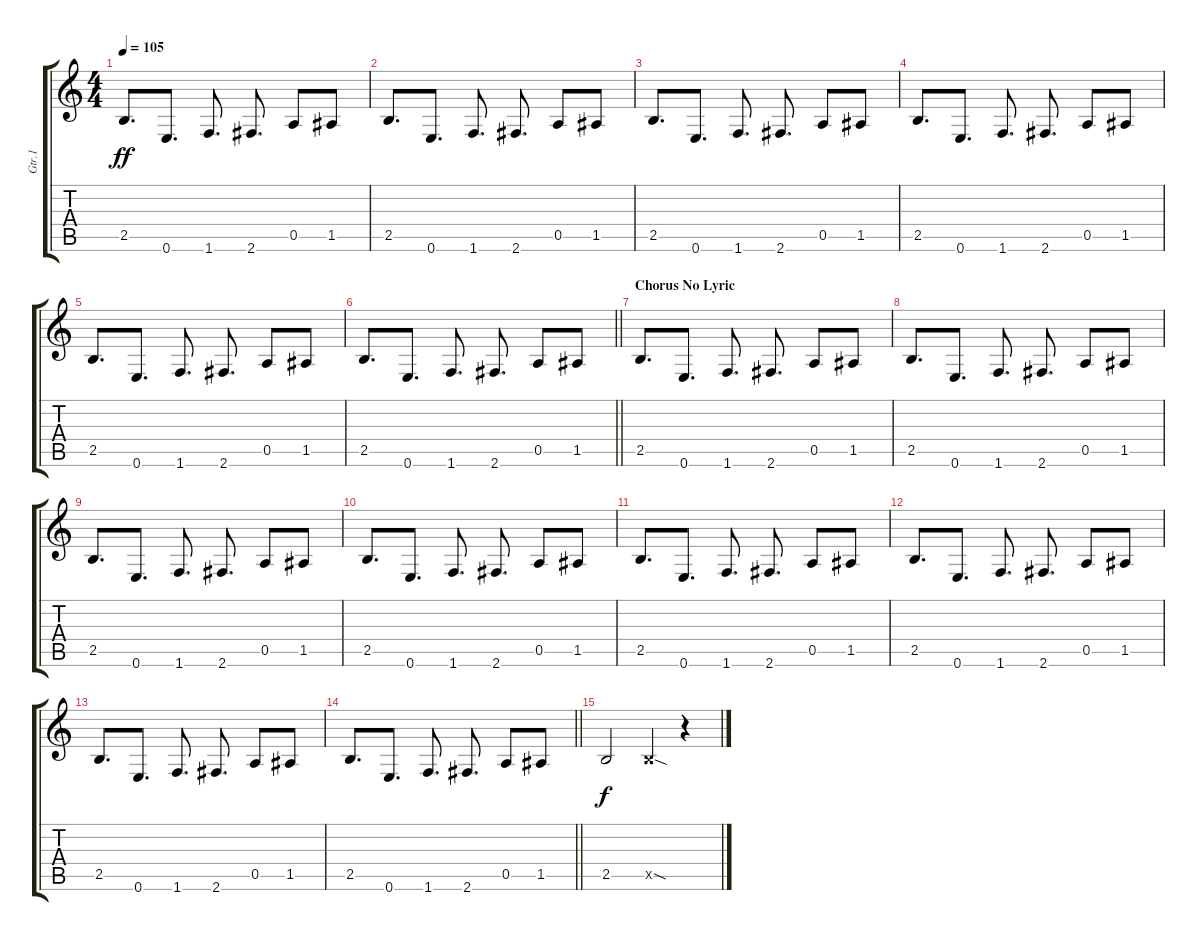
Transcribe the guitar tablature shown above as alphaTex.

\track ("Gtr.1" "Gtr.1") {instrument overdrivenguitar}
\staff {score tabs}
\tuning (E4 B3 G3 D3 A2 E2) {hide}
\ts (4 4)
\tempo 105
\clef g2
\ks c
2.5.8{d dy ff} 0.6.8{d} 1.6.8{d} 2.6.8{d} 0.5.8 1.5.8 |
2.5.8{d} 0.6.8{d} 1.6.8{d} 2.6.8{d} 0.5.8 1.5.8 |
2.5.8{d} 0.6.8{d} 1.6.8{d} 2.6.8{d} 0.5.8 1.5.8 |
2.5.8{d} 0.6.8{d} 1.6.8{d} 2.6.8{d} 0.5.8 1.5.8 |
2.5.8{d} 0.6.8{d} 1.6.8{d} 2.6.8{d} 0.5.8 1.5.8 |
\barLineRight lightlight
2.5.8{d} 0.6.8{d} 1.6.8{d} 2.6.8{d} 0.5.8 1.5.8 |
\section ("" "Chorus No Lyric")
2.5.8{d} 0.6.8{d} 1.6.8{d} 2.6.8{d} 0.5.8 1.5.8 |
2.5.8{d} 0.6.8{d} 1.6.8{d} 2.6.8{d} 0.5.8 1.5.8 |
2.5.8{d} 0.6.8{d} 1.6.8{d} 2.6.8{d} 0.5.8 1.5.8 |
2.5.8{d} 0.6.8{d} 1.6.8{d} 2.6.8{d} 0.5.8 1.5.8 |
2.5.8{d} 0.6.8{d} 1.6.8{d} 2.6.8{d} 0.5.8 1.5.8 |
2.5.8{d} 0.6.8{d} 1.6.8{d} 2.6.8{d} 0.5.8 1.5.8 |
2.5.8{d} 0.6.8{d} 1.6.8{d} 2.6.8{d} 0.5.8 1.5.8 |
\barLineRight lightlight
2.5.8{d} 0.6.8{d} 1.6.8{d} 2.6.8{d} 0.5.8 1.5.8 |
2.5.2{dy f} 2.5{sod x}.4 r.4
